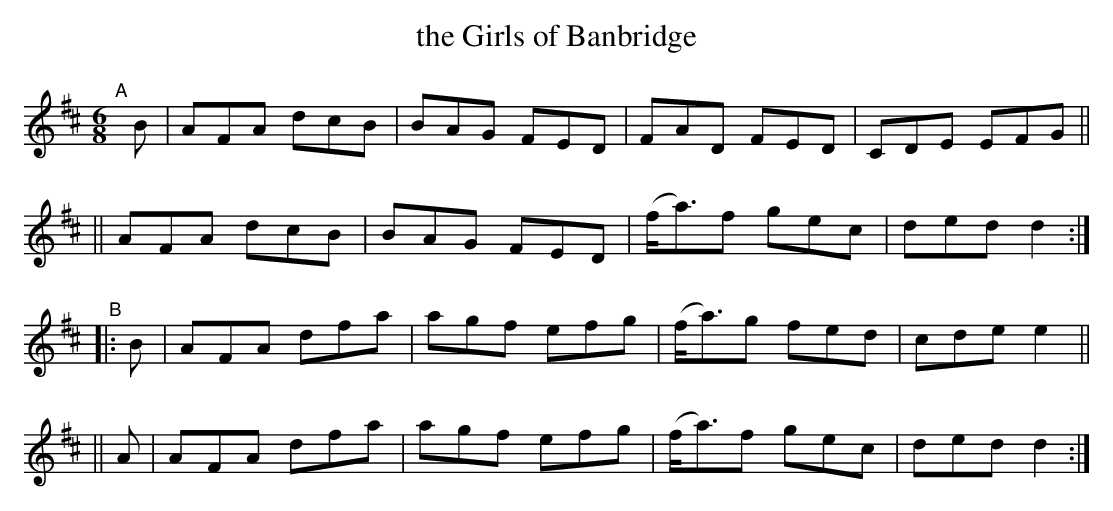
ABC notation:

X:1
T: the Girls of Banbridge
M: 6/8
L: 1/8
K: D
"^A"[|] B \
|  AFA dcB | BAG FED | FAD FED | CDE EFG ||
|| AFA dcB | BAG FED | (f<a)f gec | ded d2 :|
"^B"\
|: B | AFA dfa | agf efg | (f<a)g fed | cde e2 ||
|| A | AFA dfa | agf efg | (f<a)f gec | ded d2 :|
